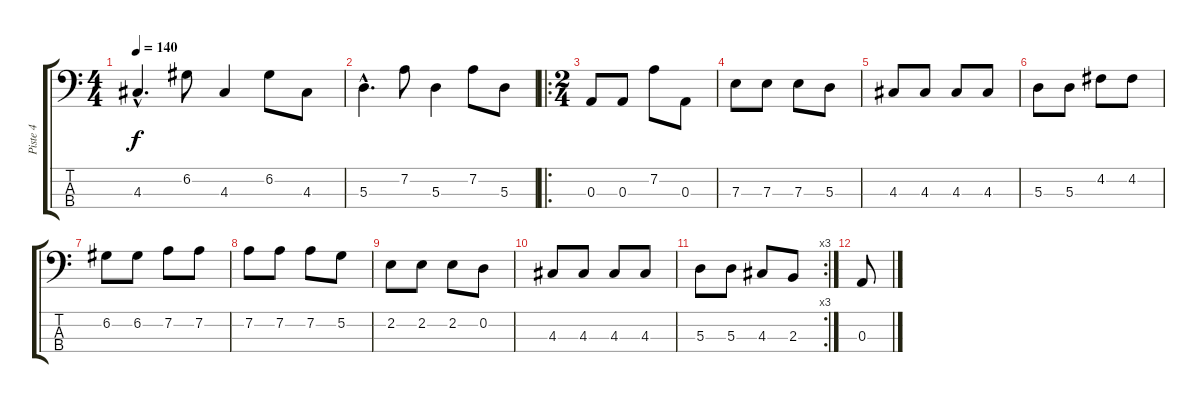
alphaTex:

\track ("Piste 4" "Piste 4") {instrument electricbassfinger}
\staff {score tabs}
\tuning (G2 D2 A1 E1) {hide}
\ts (4 4)
\tempo 140
\clef f4
\ks c
4.3{hac}.4{d dy f} 6.2.8 4.3.4 6.2.8 4.3.8 |
5.3{hac}.4{d} 7.2.8 5.3.4 7.2.8 5.3.8 |
\ro
\ts (2 4)
0.3.8 0.3.8 7.2.8 0.3.8 |
7.3.8 7.3.8 7.3.8 5.3.8 |
4.3.8 4.3.8 4.3.8 4.3.8 |
5.3.8 5.3.8 4.2.8 4.2.8 |
6.2.8 6.2.8 7.2.8 7.2.8 |
7.2.8 7.2.8 7.2.8 5.2.8 |
2.2.8 2.2.8 2.2.8 0.2.8 |
4.3.8 4.3.8 4.3.8 4.3.8 |
\rc 3
5.3.8 5.3.8 4.3.8 2.3.8 |
0.3.8
